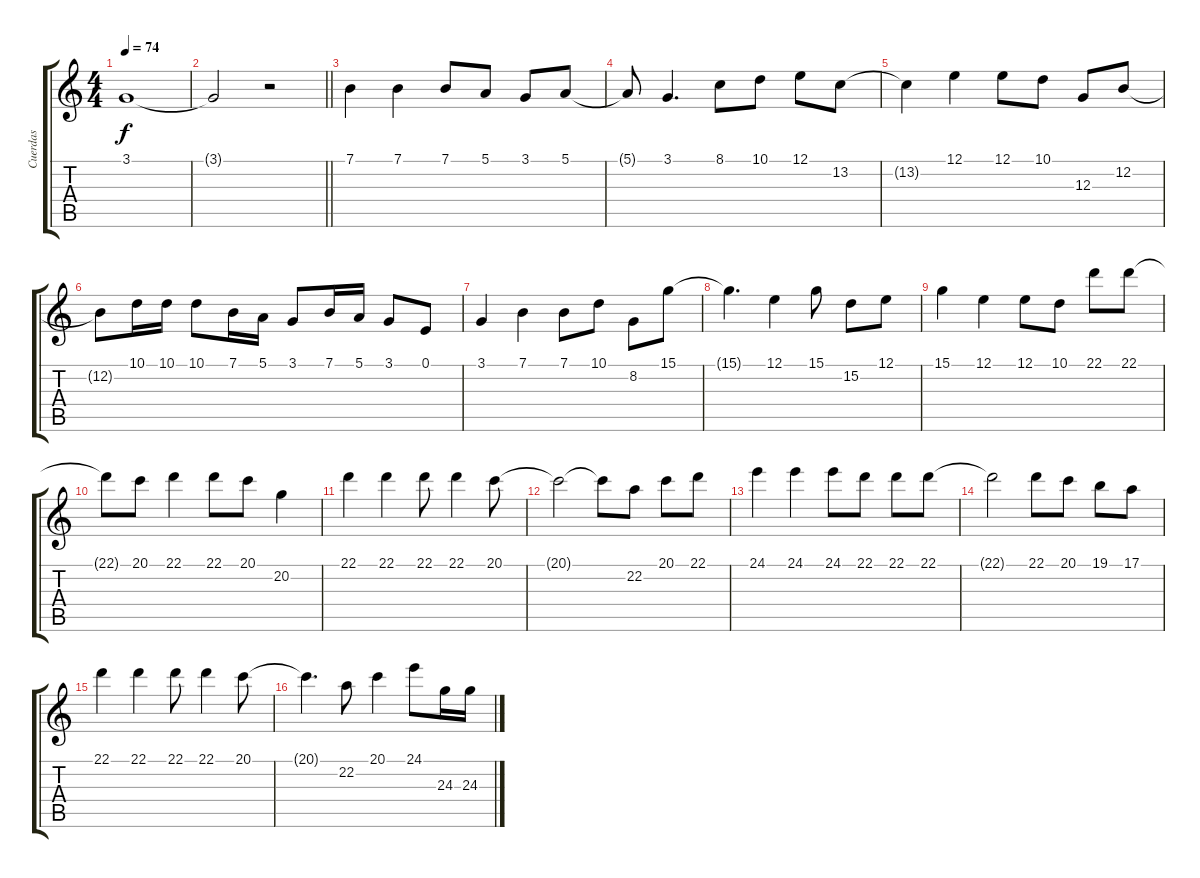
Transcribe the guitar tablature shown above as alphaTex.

\track ("Cuerdas" "Cuerdas") {instrument stringensemble1}
\staff {score tabs}
\tuning (E4 B3 G3 D3 A2 E2) {hide}
\ts (4 4)
\tempo 74
\clef g2
\ks c
3.1.1{dy f} |
\barLineRight lightlight
3.1{t}.2 r.2 |
7.1.4 7.1.4 7.1.8 5.1.8 3.1.8 5.1.8 |
5.1{t}.8 3.1.4{d} 8.1.8 10.1.8 12.1.8 13.2.8 |
13.2{t}.4 12.1.4 12.1.8 10.1.8 12.3.8 12.2.8 |
12.2{t}.8 10.1.16 10.1.16 10.1.8 7.1.16 5.1.16 3.1.8 7.1.16 5.1.16 3.1.8 0.1.8 |
3.1.4 7.1.4 7.1.8 10.1.8 8.2.8 15.1.8 |
15.1{t}.4{d} 12.1.4 15.1.8 15.2.8 12.1.8 |
15.1.4 12.1.4 12.1.8 10.1.8 22.1.8 22.1.8 |
22.1{t}.8 20.1.8 22.1.4 22.1.8 20.1.8 20.2.4 |
22.1.4 22.1.4 22.1.8 22.1.4 20.1.8 |
20.1{t}.2 20.1{t}.8 22.2.8 20.1.8 22.1.8 |
24.1.4 24.1.4 24.1.8 22.1.8 22.1.8 22.1.8 |
22.1{t}.2 22.1.8 20.1.8 19.1.8 17.1.8 |
22.1.4 22.1.4 22.1.8 22.1.4 20.1.8 |
20.1{t}.4{d} 22.2.8 20.1.4 24.1.8 24.3.16 24.3.16
